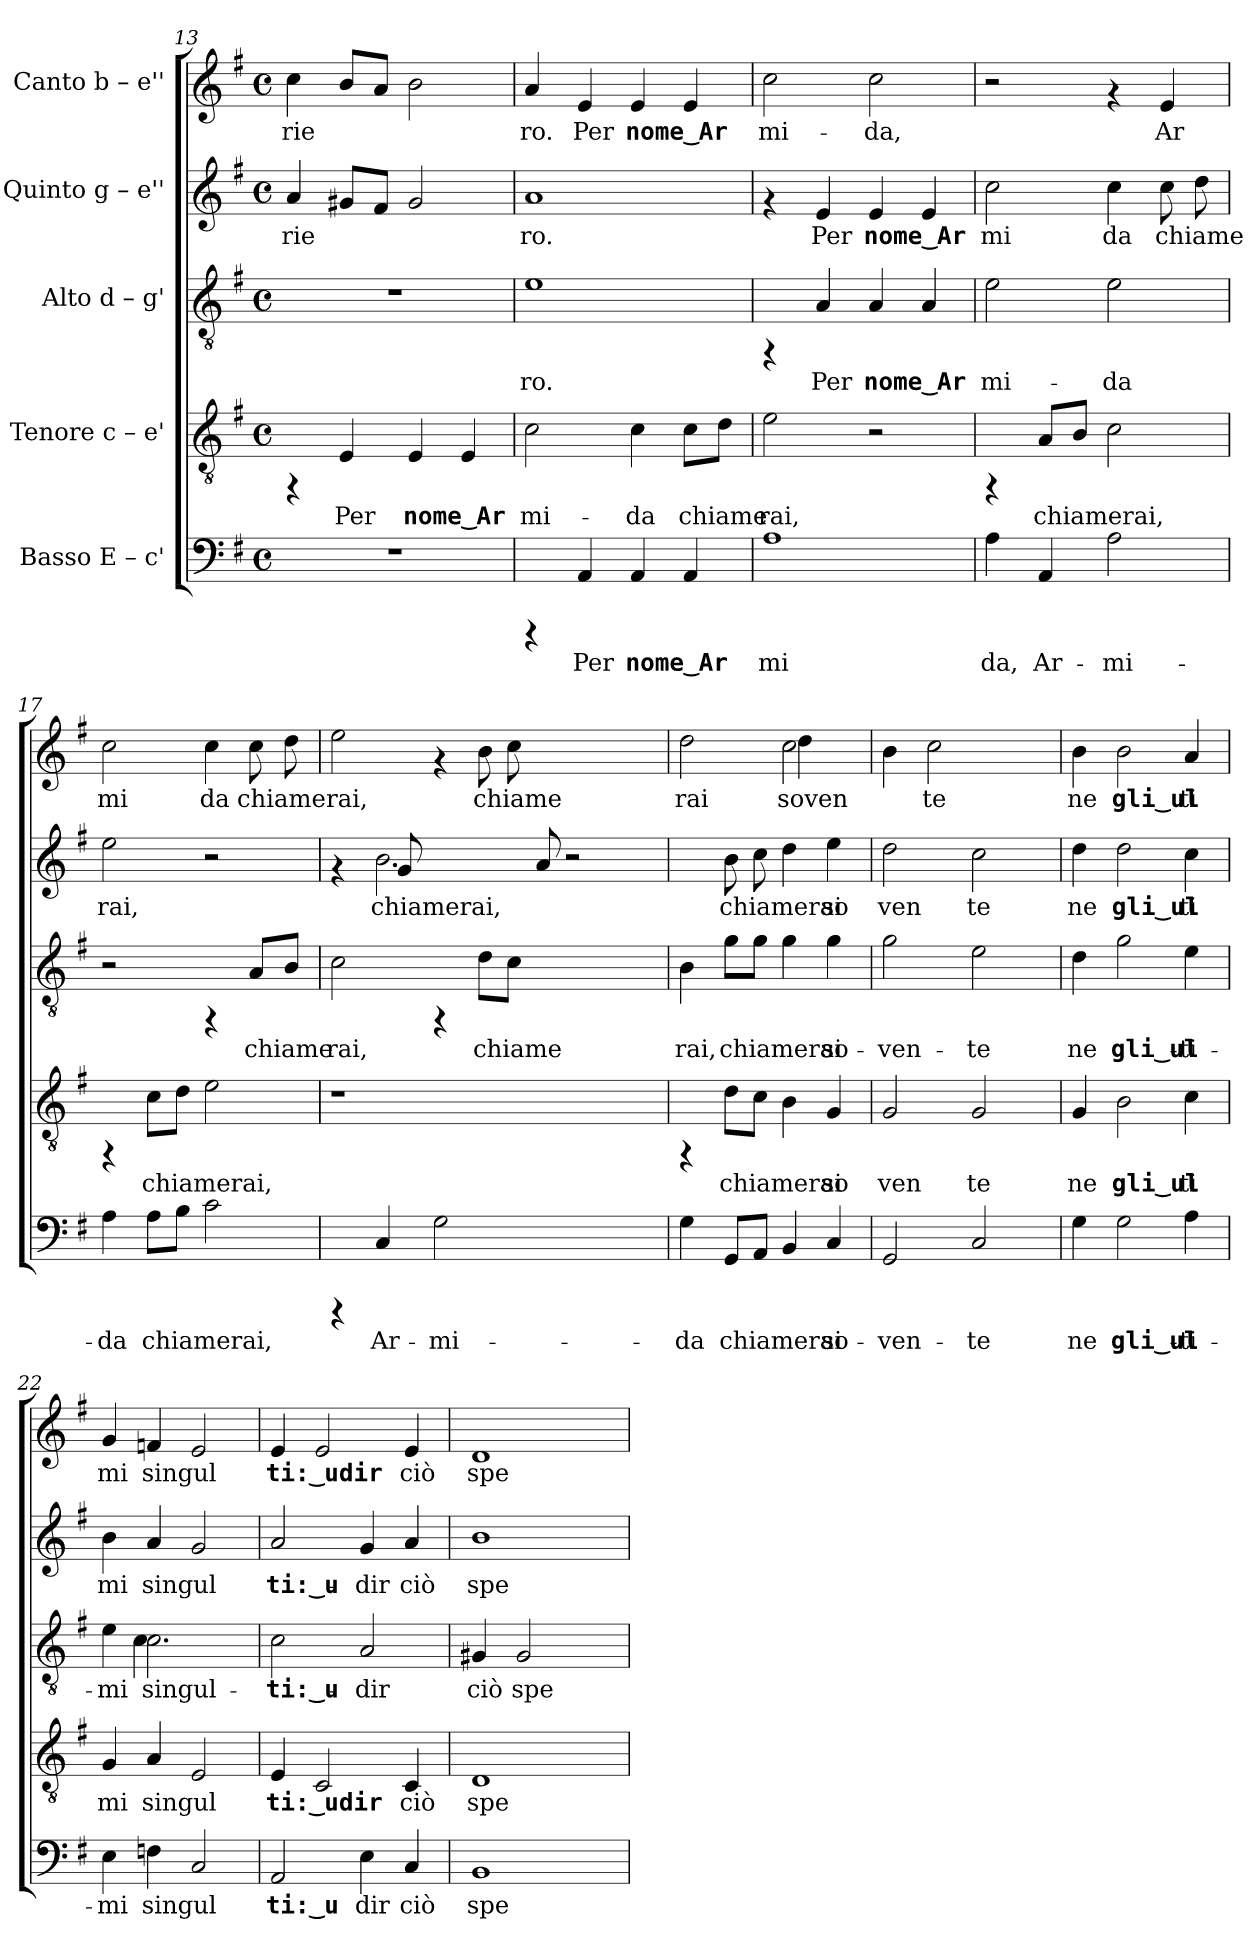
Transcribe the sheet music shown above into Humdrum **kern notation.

**kern	**text	**kern	**text	**kern	**text	**kern	**text	**kern	**text
*part5	*part5	*part4	*part4	*part3	*part3	*part2	*part2	*part1	*part1
*staff5	*staff5	*staff4	*staff4	*staff3	*staff3	*staff2	*staff2	*staff1	*staff1
*I"Basso  E – c'	*	*I"Tenore  c – e'	*	*I"Alto  d – g'	*	*I"Quinto  g – e''	*	*I"Canto  b – e''	*
*clefF4	*	*clefGv2	*	*clefGv2	*	*clefG2	*	*clefG2	*
*k[f#]	*	*k[f#]	*	*k[f#]	*	*k[f#]	*	*k[f#]	*
*G:	*	*G:	*	*G:	*	*G:	*	*G:	*
*M4/4	*	*M4/4	*	*M4/4	*	*M4/4	*	*M4/4	*
*met(c)	*	*met(c)	*	*met(c)	*	*met(c)	*	*met(c)	*
=13	=13	=13	=13	=13	=13	=13	=13	=13	=13
!	!	!	!	!	!	!	!LO:LY:b:rj	!	!LO:LY:b:rj
1r	.	4rFF	.	1r	.	4a/	rie	4cc\	-rie-
!	!	!	!LO:LY:b:rj	!	!	!	!LO:LY:b:rj	!	!LO:LY:b:rj
.	.	4E/	Per	.	.	8g#X/L	.	8b/L	--
!	!	!	!	!	!	!	!LO:LY:b:rj	!	!LO:LY:b:rj
.	.	.	.	.	.	8f#/J	.	8a/J	--
!	!	!	!LO:LY:b:rj	!	!	!	!LO:LY:b:rj	!	!LO:LY:b:rj
.	.	4E/	nome‿Ar-	.	.	2g#/	.	2b\	--
!	!	!	!LO:LY:b:rj	!	!	!	!	!	!
.	.	4E/	--	.	.	.	.	.	.
=14	=14	=14	=14	=14	=14	=14	=14	=14	=14
!	!	!	!LO:LY:b:rj	!	!LO:LY:b:rj	!	!LO:LY:b:rj	!	!LO:LY:b:rj
4rCCC	.	2c\	-mi-	1e	-ro.	1a	ro.	4a/	-ro.
!	!LO:LY:b:rj	!	!	!	!	!	!	!	!LO:LY:b:rj
4AA/	Per	.	.	.	.	.	.	4e/	Per
!	!LO:LY:b:rj	!	!LO:LY:b:rj	!	!	!	!	!	!LO:LY:b:rj
4AA/	nome‿Ar	4c\	-da	.	.	.	.	4e/	nome‿Ar-
!	!LO:LY:b:rj	!	!LO:LY:b:rj	!	!	!	!	!	!LO:LY:b:rj
4AA/	.	8c\L	chiame-	.	.	.	.	4e/	--
!	!	!	!LO:LY:b:rj	!	!	!	!	!	!
.	.	8d\J	--	.	.	.	.	.	.
=15	=15	=15	=15	=15	=15	=15	=15	=15	=15
!	!LO:LY:b:rj	!	!LO:LY:b:rj	!	!	!	!	!	!LO:LY:b:rj
1A	mi	2e\	-rai,	4rFF	.	4rf	.	2cc\	-mi-
!	!	!	!	!	!LO:LY:b:rj	!	!LO:LY:b:rj	!	!
.	.	.	.	4A/	Per	4e/	Per	.	.
!	!	!	!	!	!LO:LY:b:rj	!	!LO:LY:b:rj	!	!LO:LY:b:rj
.	.	2r	.	4A/	nome‿Ar-	4e/	nome‿Ar	2cc\	-da,
!	!	!	!	!	!LO:LY:b:rj	!	!LO:LY:b:rj	!	!
.	.	.	.	4A/	--	4e/	.	.	.
!!LO:PB:g=z
=16	=16	=16	=16	=16	=16	=16	=16	=16	=16
!	!LO:LY:b:rj	!	!	!	!LO:LY:b:rj	!	!LO:LY:b:rj	!	!
4A\	da,	4rFF	.	2e\	-mi-	2cc\	mi	2r	.
!	!LO:LY:b:rj	!	!LO:LY:b:rj	!	!	!	!	!	!
4AA/	Ar-	8A/L	chiamerai,	.	.	.	.	.	.
!	!	!	!LO:LY:b:rj	!	!	!	!	!	!
.	.	8B/J	.	.	.	.	.	.	.
!	!LO:LY:b:rj	!	!LO:LY:b:rj	!	!LO:LY:b:rj	!	!LO:LY:b:rj	!	!
2A\	-mi-	2c\	.	2e\	-da	4cc\	da	4rf	.
!	!	!	!	!	!	!	!LO:LY:b:rj	!	!LO:LY:b:rj
.	.	.	.	.	.	8cc\	chiame	4e/	Ar
!	!	!	!	!	!	!	!LO:LY:b:rj	!	!
.	.	.	.	.	.	8dd\	.	.	.
=17	=17	=17	=17	=17	=17	=17	=17	=17	=17
!	!LO:LY:b:rj	!	!	!	!	!	!LO:LY:b:rj	!	!LO:LY:b:rj
4A\	-da	4rFF	.	2r	.	2ee\	rai,	2cc\	mi
!	!LO:LY:b:rj	!	!LO:LY:b:rj	!	!	!	!	!	!
8A\L	chiamerai,	8c\L	chiamerai,	.	.	.	.	.	.
!	!LO:LY:b:rj	!	!LO:LY:b:rj	!	!	!	!	!	!
8B\J	.	8d\J	.	.	.	.	.	.	.
!	!LO:LY:b:rj	!	!LO:LY:b:rj	!	!	!	!	!	!LO:LY:b:rj
2c\	.	2e\	.	4rFF	.	2r	.	4cc\	da
!	!	!	!	!	!LO:LY:b:rj	!	!	!	!LO:LY:b:rj
.	.	.	.	8A/L	chiame-	.	.	8cc\	chiame
!	!	!	!	!	!LO:LY:b:rj	!	!	!	!LO:LY:b:rj
.	.	.	.	8B/J	--	.	.	8dd\	.
=18	=18	=18	=18	=18	=18	=18	=18	=18	=18
!	!	!	!	!	!LO:LY:b:rj	!	!	!	!LO:LY:b:rj
*	*	*	*	*	*	*^	*	*	*
4rCCC	.	1r	.	2c\	-rai,	4rf	4ryy	.	2ee\	rai,
!	!LO:LY:b:rj	!	!	!	!	!	!	!LO:LY:b:rj	!	!
4C/	Ar-	.	.	.	.	2.b\	8g/	chiamerai,	.	.
.	.	.	.	.	.	.	1ryy	.	.	.
!	!LO:LY:b:rj	!	!	!	!	!	!	!	!	!
2G\	-mi-	.	.	4rFF	.	.	.	.	4rf	.
!	!	!	!	!	!LO:LY:b:rj	!	!	!	!	!LO:LY:b:rj
.	.	.	.	8d\L	chiame-	.	.	.	8b\	chiame
!	!	!	!	!	!LO:LY:b:rj	!	!	!	!	!LO:LY:b:rj
.	.	.	.	8c\J	--	.	.	.	8cc\	.
!	!	!	!	!	!	!	!	!LO:LY:b:rj	!	!
2ryy	.	2ryy	.	2ryy	.	8a/	.	.	2ryy	.
.	.	.	.	.	.	2r	.	.	.	.
.	.	.	.	.	.	.	4ryy	.	.	.
8ryy	.	8ryy	.	8ryy	.	.	.	.	8ryy	.
*	*	*	*	*	*	*v	*v	*	*	*
=19	=19	=19	=19	=19	=19	=19	=19	=19	=19
!	!LO:LY:b:rj	!	!	!	!LO:LY:b:rj	!	!	!	!LO:LY:b:rj
*	*	*	*	*	*	*	*	*^	*
4G\	-da	4rFF	.	4B\	-rai,	4ryy	.	2dd\	2ryy	rai
!	!LO:LY:b:rj	!	!LO:LY:b:rj	!	!LO:LY:b:rj	!	!LO:LY:b:rj	!	!	!
8GG/L	chiamerai	8d\L	chiamerai	8g\L	chiamerai	8b\	chiamerai	.	.	.
!	!LO:LY:b:rj	!	!LO:LY:b:rj	!	!LO:LY:b:rj	!	!LO:LY:b:rj	!	!	!
8AA/J	.	8c\J	.	8g\J	.	8cc\	.	.	.	.
!	!LO:LY:b:rj	!	!LO:LY:b:rj	!	!LO:LY:b:rj	!	!LO:LY:b:rj	!	!	!LO:LY:b:rj
4BB/	.	4B\	.	4g\	.	4dd\	.	2cc\	4dd\	soven
!	!LO:LY:b:rj	!	!LO:LY:b:rj	!	!LO:LY:b:rj	!	!LO:LY:b:rj	!	!	!
4C/	so-	4G/	so	4g\	so-	4ee\	so	.	4ryy	.
=20	=20	=20	=20	=20	=20	=20	=20	=20	=20	=20
!	!LO:LY:b:rj	!	!LO:LY:b:rj	!	!LO:LY:b:rj	!	!LO:LY:b:rj	!	!	!LO:LY:b:rj
*	*	*	*	*	*	*	*	*v	*v	*
2GG/	-ven-	2G/	ven	2g\	-ven-	2dd\	ven	4b\	.
!	!	!	!	!	!	!	!	!	!LO:LY:b:rj
.	.	.	.	.	.	.	.	2cc\	te
!	!LO:LY:b:rj	!	!LO:LY:b:rj	!	!LO:LY:b:rj	!	!LO:LY:b:rj	!	!
2C/	-te	2G/	te	2e\	-te	2cc\	te	.	.
.	.	.	.	.	.	.	.	4ryy	.
=21	=21	=21	=21	=21	=21	=21	=21	=21	=21
!	!LO:LY:b:rj	!	!LO:LY:b:rj	!	!LO:LY:b:rj	!	!LO:LY:b:rj	!	!LO:LY:b:rj
4G\	ne	4G/	ne	4d\	ne	4dd\	ne	4b\	ne
!	!LO:LY:b:rj	!	!LO:LY:b:rj	!	!LO:LY:b:rj	!	!LO:LY:b:rj	!	!LO:LY:b:rj
2G\	gli‿ul-	2B\	gli‿ul	2g\	gli‿ul-	2dd\	gli‿ul	2b\	gli‿ul
!	!LO:LY:b:rj	!	!LO:LY:b:rj	!	!LO:LY:b:rj	!	!LO:LY:b:rj	!	!LO:LY:b:rj
4A\	-ti-	4c\	ti	4e\	-ti-	4cc\	ti	4a/	ti
!!LO:LB:g=z
=22	=22	=22	=22	=22	=22	=22	=22	=22	=22
!	!LO:LY:b:rj	!	!LO:LY:b:rj	!	!LO:LY:b:rj	!	!LO:LY:b:rj	!	!LO:LY:b:rj
*	*	*	*	*^	*	*	*	*	*
4E\	-mi	4G/	mi	4e\	4ryy	-mi	4b\	mi	4g/	mi
!	!LO:LY:b:rj	!	!LO:LY:b:rj	!	!	!LO:LY:b:rj	!	!LO:LY:b:rj	!	!LO:LY:b:rj
4Fn\	singul	4A/	singul	2.c\	4c\	singul-	4a/	singul-	4fn/	singul
!	!LO:LY:b:rj	!	!LO:LY:b:rj	!	!	!	!	!LO:LY:b:rj	!	!LO:LY:b:rj
2C/	.	2E/	.	.	2ryy	.	2g/	--	2e/	.
=23	=23	=23	=23	=23	=23	=23	=23	=23	=23	=23
!	!LO:LY:b:rj	!	!LO:LY:b:rj	!	!	!LO:LY:b:rj	!	!LO:LY:b:rj	!	!LO:LY:b:rj
*	*	*	*	*v	*v	*	*	*	*	*
2AA/	ti:‿u	4E/	ti:‿udir	2c\	-ti:‿u-	2a/	-ti:‿u-	4e/	ti:‿udir
!	!	!	!LO:LY:b:rj	!	!	!	!	!	!LO:LY:b:rj
.	.	2C/	.	.	.	.	.	2e/	.
!	!LO:LY:b:rj	!	!	!	!LO:LY:b:rj	!	!LO:LY:b:rj	!	!
4E\	dir	.	.	2A/	-dir	4g/	-dir	.	.
!	!LO:LY:b:rj	!	!LO:LY:b:rj	!	!	!	!LO:LY:b:rj	!	!LO:LY:b:rj
4C/	ciò	4C/	ciò	.	.	4a/	ciò	4e/	ciò
=24	=24	=24	=24	=24	=24	=24	=24	=24	=24
!	!LO:LY:b:rj	!	!LO:LY:b:rj	!	!LO:LY:b:rj	!	!LO:LY:b:rj	!	!LO:LY:b:rj
1BB	spe	1D	spe	4G#X/	ciò	1b	spe-	1d	spe
!	!	!	!	!	!LO:LY:b:rj	!	!	!	!
.	.	.	.	2G#/	spe-	.	.	.	.
.	.	.	.	4ryy	.	.	.	.	.
=	=	=	=	=	=	=	=	=	=
*-	*-	*-	*-	*-	*-	*-	*-	*-	*-
